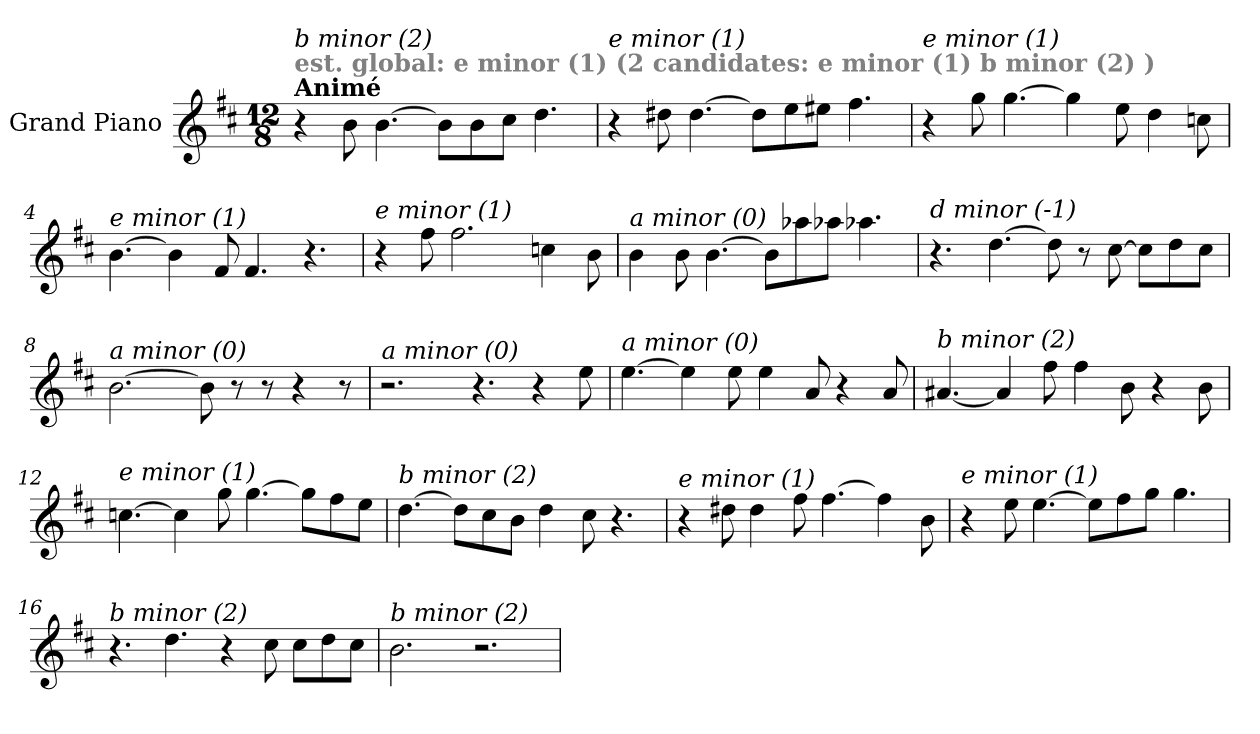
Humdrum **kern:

**kern
*part1
*staff1
*I"Grand Piano
*clefG2
*k[f#c#]
*D:
*M12/8
=1
!LO:TX:a:B:t=Animé
!LO:TX:a:B:color=#808080:t=est. global&colon; e minor (1) (2 candidates&colon; e minor (1) b minor (2) )
!LO:TX:i:t=b minor (2)
4r
8b\
[4.b\
8b\L]
8b\
8cc#\J
4.dd\
=2
!LO:TX:i:t=e minor (1)
4r
8dd#X\
[4.dd#\
8dd#\L]
8ee\
8ee#X\J
4.ff#\
=3
!LO:TX:i:t=e minor (1)
4r
8gg\
[4.gg\
4gg\]
8ee\
4dd\
8ccn\
=4
!LO:TX:i:t=e minor (1)
[4.b\
4b\]
8f#/
4.f#/
4.r
!!LO:LB:g=z
=5
!LO:TX:i:t=e minor (1)
4r
8ff#\
2.ff#\
4ccn\
8b\
=6
!LO:TX:i:t=a minor (0)
4b\
8b\
[4.b\
8b\L]
8aa-Xi\
8aa-Xi\J
4.aa-Xi\
=7
!LO:TX:i:t=d minor (-1)
4.r
[4.dd\
8dd\]
8r
[8cc#\
8cc#\L]
8dd\
8cc#\J
=8
!LO:TX:i:t=a minor (0)
[2.b\
8b\]
8r
8r
4r
8r
!!LO:LB:g=z
=9
!LO:TX:i:t=a minor (0)
2.r
4.r
4r
8ee\
=10
!LO:TX:i:t=a minor (0)
[4.ee\
4ee\]
8ee\
4ee\
8a/
4r
8a/
=11
!LO:TX:i:t=b minor (2)
[4.a#X/
4a#/]
8ff#\
4ff#\
8b\
4r
8b\
=12
!LO:TX:i:t=e minor (1)
[4.ccn\
4cc\]
8gg\
[4.gg\
8gg\L]
8ff#\
8ee\J
!!LO:LB:g=z
=13
!LO:TX:i:t=b minor (2)
[4.dd\
8dd\L]
8cc#\
8b\J
4dd\
8cc#\
4.r
=14
!LO:TX:i:t=e minor (1)
4r
8dd#X\
4dd#\
8ff#\
[4.ff#\
4ff#\]
8b\
=15
!LO:TX:i:t=e minor (1)
4r
8ee\
[4.ee\
8ee\L]
8ff#\
8gg\J
4.gg\
=16
!LO:TX:i:t=b minor (2)
4.r
4.dd\
4r
8cc#\
8cc#\L
8dd\
8cc#\J
!!LO:LB:g=z
=17
!LO:TX:i:t=b minor (2)
2.b\
2.r
=
*-
